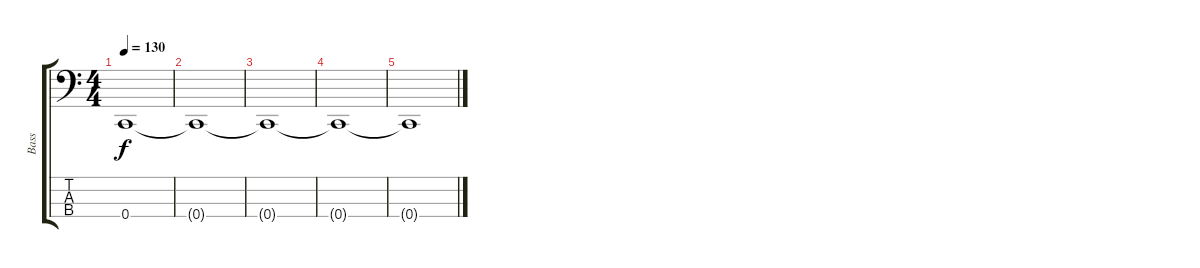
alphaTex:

\track ("Bass" "Bass") {instrument electricbasspick}
\staff {score tabs}
\tuning (F2 C2 G1 C1) {hide}
\ts (4 4)
\tempo 130
\clef f4
\ks c
0.4{t}.1{dy f} |
0.4{t}.1 |
0.4{t}.1 |
0.4{t}.1 |
0.4{t}.1
